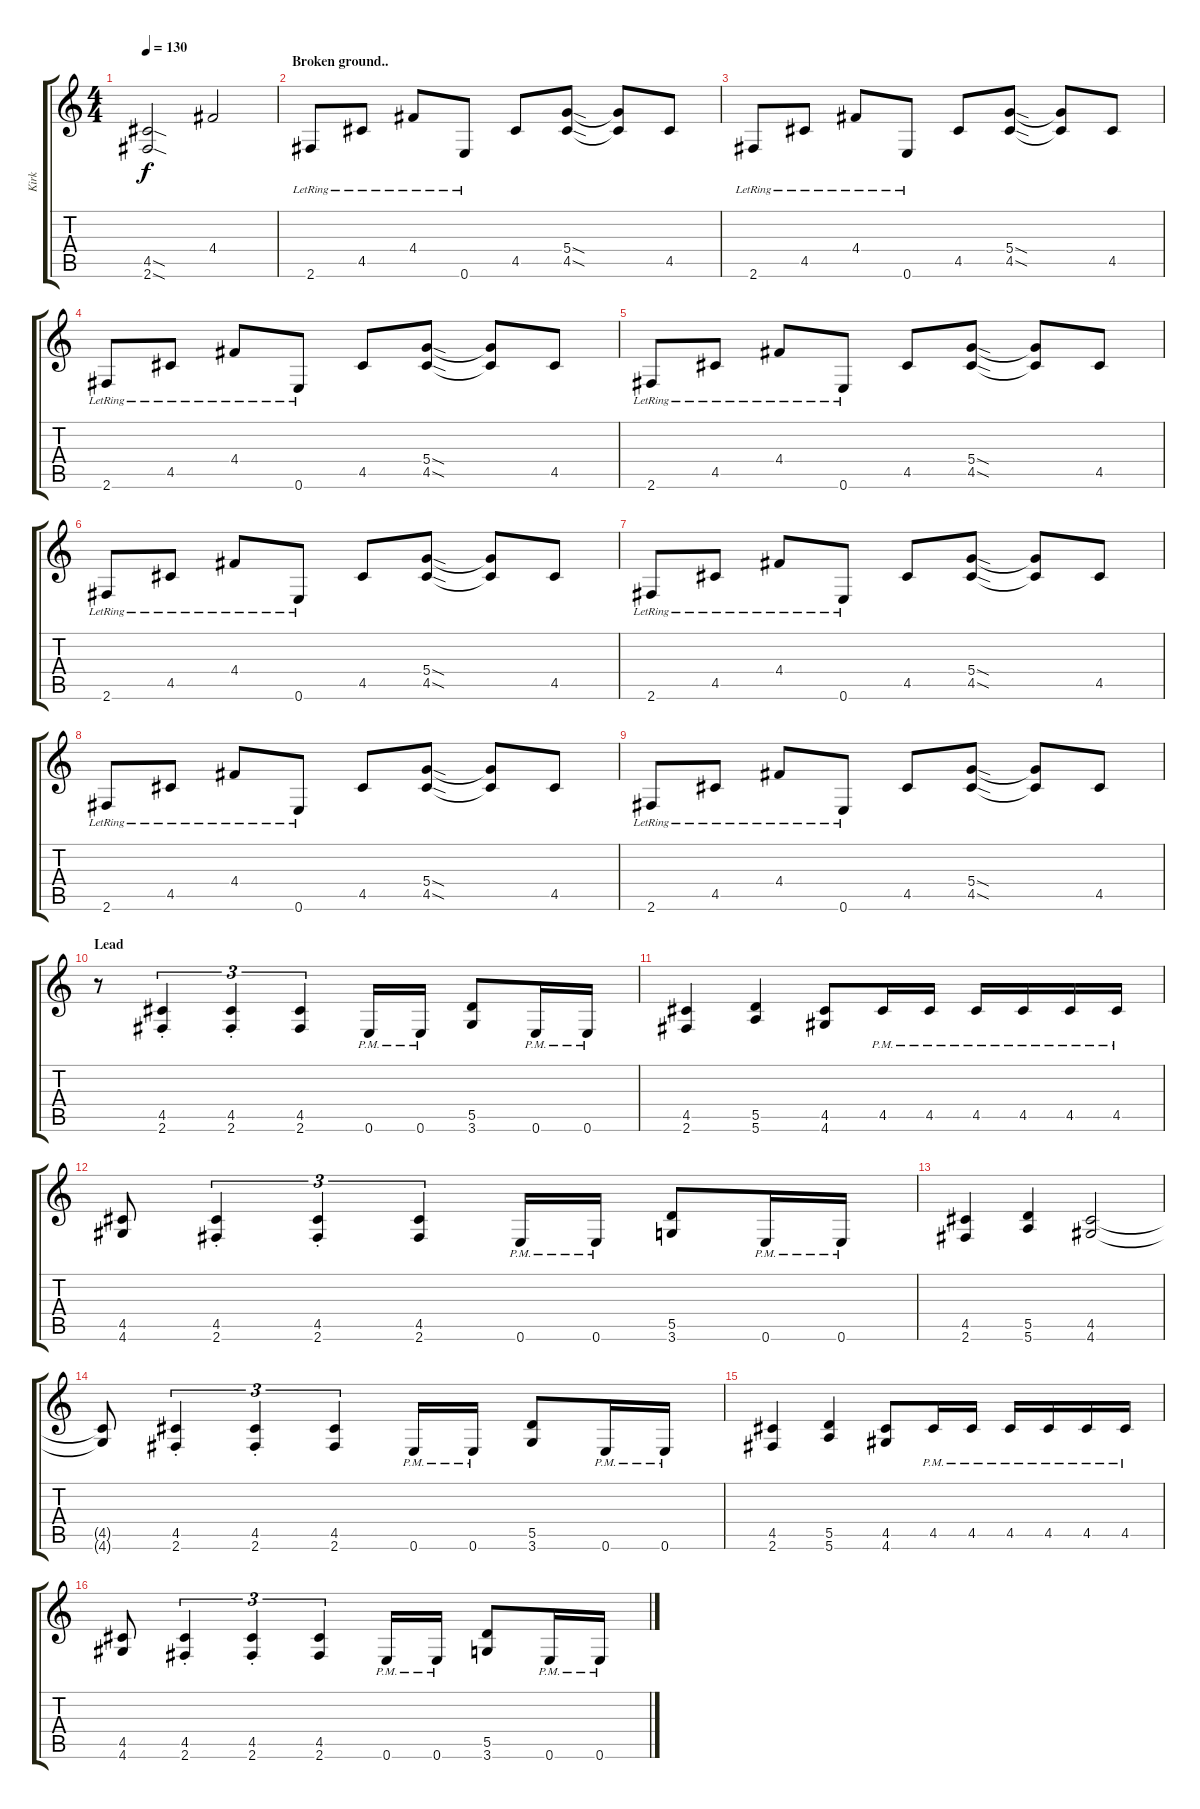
\track ("Kirk" "Kirk") {instrument overdrivenguitar}
\staff {score tabs}
\tuning (E4 B3 G3 D3 A2 E2) {hide}
\ts (4 4)
\tempo 130
\clef g2
\ks c
(4.5{sod} 2.6{sod}).2{dy f} 4.4.2 |
\section ("" "Broken ground..")
2.6{lr}.8{instrument electricguitarclean} 4.5{lr}.8 4.4{lr}.8 0.6{lr}.8 4.5.8 (5.4{sod} 4.5{sod}).8 (5.4{t} 4.5{t}).8 4.5.8 |
2.6{lr}.8 4.5{lr}.8 4.4{lr}.8 0.6{lr}.8 4.5.8 (5.4{sod} 4.5{sod}).8 (5.4{t} 4.5{t}).8 4.5.8 |
2.6{lr}.8 4.5{lr}.8 4.4{lr}.8 0.6{lr}.8 4.5.8 (5.4{sod} 4.5{sod}).8 (5.4{t} 4.5{t}).8 4.5.8 |
2.6{lr}.8 4.5{lr}.8 4.4{lr}.8 0.6{lr}.8 4.5.8 (5.4{sod} 4.5{sod}).8 (5.4{t} 4.5{t}).8 4.5.8 |
2.6{lr}.8 4.5{lr}.8 4.4{lr}.8 0.6{lr}.8 4.5.8 (5.4{sod} 4.5{sod}).8 (5.4{t} 4.5{t}).8 4.5.8 |
2.6{lr}.8 4.5{lr}.8 4.4{lr}.8 0.6{lr}.8 4.5.8 (5.4{sod} 4.5{sod}).8 (5.4{t} 4.5{t}).8 4.5.8 |
2.6{lr}.8 4.5{lr}.8 4.4{lr}.8 0.6{lr}.8 4.5.8 (5.4{sod} 4.5{sod}).8 (5.4{t} 4.5{t}).8 4.5.8 |
2.6{lr}.8 4.5{lr}.8 4.4{lr}.8 0.6{lr}.8 4.5.8 (5.4{sod} 4.5{sod}).8 (5.4{t} 4.5{t}).8 4.5.8 |
\section ("" "Lead")
r.8{instrument overdrivenguitar} (4.5{st} 2.6{st}).4{tu (3 2)} (4.5{st} 2.6{st}).4{tu (3 2)} (4.5 2.6).4{tu (3 2)} 0.6{pm}.16 0.6{pm}.16 (5.5 3.6).8 0.6{pm}.16 0.6{pm}.16 |
(4.5 2.6).4 (5.5 5.6).4 (4.5 4.6).8 4.5{pm}.16 4.5{pm}.16 4.5{pm}.16 4.5{pm}.16 4.5{pm}.16 4.5{pm}.16 |
(4.5 4.6).8 (4.5{st} 2.6{st}).4{tu (3 2)} (4.5{st} 2.6{st}).4{tu (3 2)} (4.5 2.6).4{tu (3 2)} 0.6{pm}.16 0.6{pm}.16 (5.5 3.6).8 0.6{pm}.16 0.6{pm}.16 |
(4.5 2.6).4 (5.5 5.6).4 (4.5 4.6).2 |
(4.5{t} 4.6{t}).8 (4.5{st} 2.6{st}).4{tu (3 2)} (4.5{st} 2.6{st}).4{tu (3 2)} (4.5 2.6).4{tu (3 2)} 0.6{pm}.16 0.6{pm}.16 (5.5 3.6).8 0.6{pm}.16 0.6{pm}.16 |
(4.5 2.6).4 (5.5 5.6).4 (4.5 4.6).8 4.5{pm}.16 4.5{pm}.16 4.5{pm}.16 4.5{pm}.16 4.5{pm}.16 4.5{pm}.16 |
(4.5 4.6).8 (4.5{st} 2.6{st}).4{tu (3 2)} (4.5{st} 2.6{st}).4{tu (3 2)} (4.5 2.6).4{tu (3 2)} 0.6{pm}.16 0.6{pm}.16 (5.5 3.6).8 0.6{pm}.16 0.6{pm}.16
